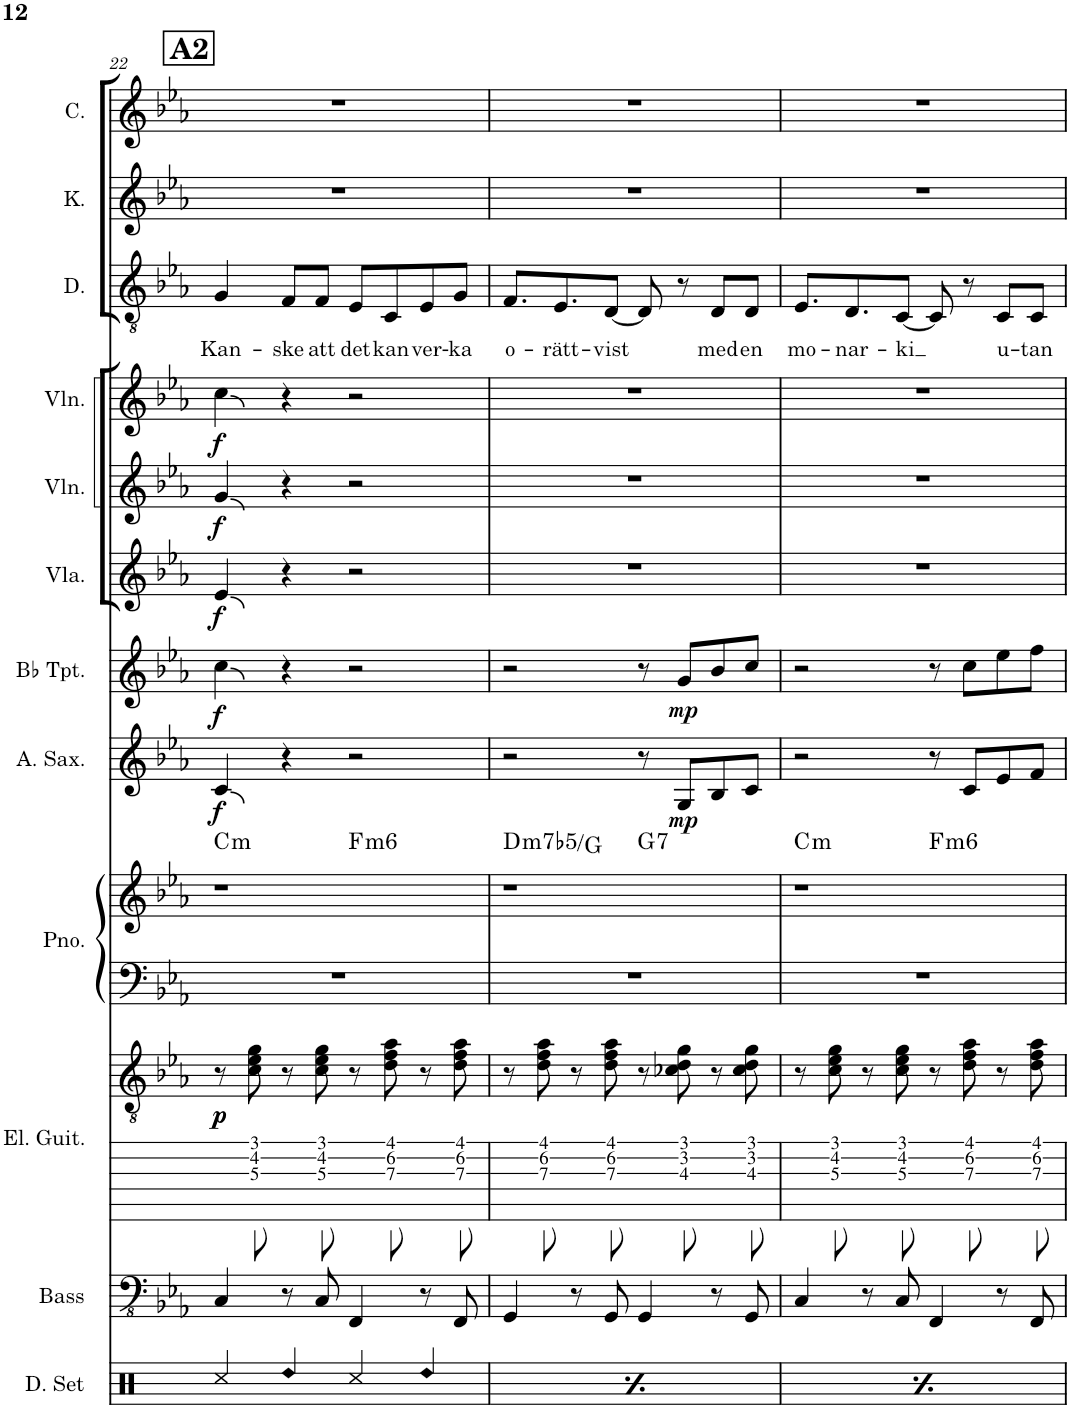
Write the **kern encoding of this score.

**kern	**kern	**kern	**kern	**dynam	**kern	**kern	**harte	**kern	**dynam	**kern	**dynam	**kern	**dynam	**kern	**dynam	**kern	**dynam	**kern	**text	**kern	**kern
*part12	*part11	*part10	*part10	*part10	*part9	*part9	*part9	*part8	*part8	*part7	*part7	*part6	*part6	*part5	*part5	*part4	*part4	*part3	*part3	*part2	*part1
*staff14	*staff13	*staff12	*staff11	*staff11/12	*staff10	*staff9	*	*staff8	*staff8	*staff7	*staff7	*staff6	*staff6	*staff5	*staff5	*staff4	*staff4	*staff3	*staff3	*staff2	*staff1
*I"Drumset	*I"Abborre	*I"Electric Guitar	*	*	*I"Piano	*	*	*I"Alto Saxophone	*	*I"Bb Trumpet	*	*I"Viola	*	*I"Violin	*	*I"Violin	*	*I"Charles	*	*I"Kate	*I"Charlotte
*I'D. Set	*	*I'El. Guit.	*	*	*I'Pno.	*	*	*I'A. Sax.	*	*I'Bb Tpt.	*	*I'Vla.	*	*I'Vln.	*	*I'Vln.	*	*	*	*I'K.	*I'C.
!!LO:PB:g=z
*clefX	*clefFv4	*	*clefGv2	*	*clefF4	*clefG2	*	*clefG2	*	*clefG2	*	*clefG2	*	*clefG2	*	*clefG2	*	*clefGv2	*	*clefG2	*clefG2
*	*	*	*	*	*	*	*	*ITrd5c9	*	*ITrd1c2	*	*	*	*	*	*	*	*	*	*	*
*k[]	*k[b-e-a-]	*k[b-e-a-]	*k[b-e-a-]	*	*k[b-e-a-]	*k[b-e-a-]	*	*k[b-e-a-]	*	*k[b-e-a-]	*	*k[b-e-a-]	*	*k[b-e-a-]	*	*k[b-e-a-]	*	*k[b-e-a-]	*	*k[b-e-a-]	*k[b-e-a-]
*M4/4	*M4/4	*M4/4	*M4/4	*	*M4/4	*M4/4	*	*M4/4	*	*M4/4	*	*M4/4	*	*M4/4	*	*M4/4	*	*M4/4	*	*M4/4	*M4/4
!!LO:REH:place=s1:a:B:cj:fs=14:t=A2
=22	=22	=22	=22	=22	=22	=22	=22	=22	=22	=22	=22	=22	=22	=22	=22	=22	=22	=22	=22	=22	=22
!	!	!	!	!LO:DY:b	!	!	!	!	!	!	!	!	!	!	!	!	!	!	!LO:LY:b	!	!
!	!	!	!	!LO:DY:n=1:b	!	!	!LO:H:kt=m	!	!LO:DY:b	!	!LO:DY:b	!	!LO:DY:b	!	!LO:DY:b	!	!LO:DY:b	!	!	!	!
*	*	*	*	*	*	*^	*	*	*	*	*	*	*	*	*	*	*	*	*	*	*
4Rcc/	4CC/	8r	8r	p p	1r	1r	2ryy	C:min	4c/	f	4cc\	f	4e-/	f	4g/	f	4cc\	f	4G/	Kan-	1r	1r
.	.	8c\ 8e-\ 8g\	8c\ 8e-\ 8g\	.	.	.	.	.	.	.	.	.	.	.	.	.	.	.	.	.	.	.
!LO:N:head=diamond	!	!	!	!	!	!	!	!	!	!	!	!	!	!	!	!	!	!	!	!LO:LY:b	!	!
4Rdd/	8r	8r	8r	.	.	.	.	.	4r	.	4r	.	4r	.	4r	.	4r	.	8F/L	-ske	.	.
!	!	!	!	!	!	!	!	!	!	!	!	!	!	!	!	!	!	!	!	!LO:LY:b	!	!
.	8CC/	8c\ 8e-\ 8g\	8c\ 8e-\ 8g\	.	.	.	.	.	.	.	.	.	.	.	.	.	.	.	8F/J	att	.	.
!	!	!	!	!	!	!	!	!LO:H:kt=m6	!	!	!	!	!	!	!	!	!	!	!	!LO:LY:b	!	!
4Rcc/	4FFF/	8r	8r	.	.	.	2ryy	F:min6	2r	.	2r	.	2r	.	2r	.	2r	.	8E-/L	det	.	.
!	!	!	!	!	!	!	!	!	!	!	!	!	!	!	!	!	!	!	!	!LO:LY:b	!	!
.	.	8d\ 8f\ 8a-\	8d\ 8f\ 8a-\	.	.	.	.	.	.	.	.	.	.	.	.	.	.	.	8C/	kan	.	.
!LO:N:head=diamond	!	!	!	!	!	!	!	!	!	!	!	!	!	!	!	!	!	!	!	!LO:LY:b	!	!
4Rdd/	8r	8r	8r	.	.	.	.	.	.	.	.	.	.	.	.	.	.	.	8E-/	ver-	.	.
!	!	!	!	!	!	!	!	!	!	!	!	!	!	!	!	!	!	!	!	!LO:LY:b	!	!
.	8FFF/	8d\ 8f\ 8a-\	8d\ 8f\ 8a-\	.	.	.	.	.	.	.	.	.	.	.	.	.	.	.	8G/J	-ka	.	.
=23	=23	=23	=23	=23	=23	=23	=23	=23	=23	=23	=23	=23	=23	=23	=23	=23	=23	=23	=23	=23	=23	=23
!	!	!	!	!	!	!	!	!LO:H:kt=m7b5	!	!	!	!	!	!	!	!	!	!	!	!LO:LY:b	!	!
4Rcc/	4GGG/	8r	8r	.	1r	1r	2ryy	D:hdim7/4	2r	.	2r	.	1r	.	1r	.	1r	.	8.F/L	o-	1r	1r
.	.	8d\ 8f\ 8a-\	8d\ 8f\ 8a-\	.	.	.	.	.	.	.	.	.	.	.	.	.	.	.	.	.	.	.
!	!	!	!	!	!	!	!	!	!	!	!	!	!	!	!	!	!	!	!	!LO:LY:b	!	!
.	.	.	.	.	.	.	.	.	.	.	.	.	.	.	.	.	.	.	8.E-/	-rätt-	.	.
!LO:N:head=diamond	!	!	!	!	!	!	!	!	!	!	!	!	!	!	!	!	!	!	!	!	!	!
4Rdd/	8r	8r	8r	.	.	.	.	.	.	.	.	.	.	.	.	.	.	.	.	.	.	.
!	!	!	!	!	!	!	!	!	!	!	!	!	!	!	!	!	!	!	!	!LO:LY:b	!	!
.	8GGG/	8d\ 8f\ 8a-\	8d\ 8f\ 8a-\	.	.	.	.	.	.	.	.	.	.	.	.	.	.	.	[8D/J	-vist	.	.
!	!	!	!	!	!	!	!	!LO:H:kt=7	!	!	!	!	!	!	!	!	!	!	!	!	!	!
4Rcc/	4GGG/	8r	8r	.	.	.	2ryy	G:7	8r	.	8r	.	.	.	.	.	.	.	8D/]	.	.	.
!	!	!	!	!	!	!	!	!	!	!LO:DY:b	!	!LO:DY:b	!	!	!	!	!	!	!	!	!	!
.	.	8c-X\ 8d\ 8g\	8c-X\ 8d\ 8g\	.	.	.	.	.	8G/L	mp	8g/L	mp	.	.	.	.	.	.	8r	.	.	.
!LO:N:head=diamond	!	!	!	!	!	!	!	!	!	!	!	!	!	!	!	!	!	!	!	!LO:LY:b	!	!
4Rdd/	8r	8r	8r	.	.	.	.	.	8B-/	.	8b-/	.	.	.	.	.	.	.	8D/L	med	.	.
!	!	!	!	!	!	!	!	!	!	!	!	!	!	!	!	!	!	!	!	!LO:LY:b	!	!
.	8GGG/	8c-\ 8d\ 8g\	8c-\ 8d\ 8g\	.	.	.	.	.	8c/J	.	8cc/J	.	.	.	.	.	.	.	8D/J	en	.	.
=24	=24	=24	=24	=24	=24	=24	=24	=24	=24	=24	=24	=24	=24	=24	=24	=24	=24	=24	=24	=24	=24	=24
!	!	!	!	!	!	!	!	!LO:H:kt=m	!	!	!	!	!	!	!	!	!	!	!	!LO:LY:b	!	!
4Rcc/	4CC/	8r	8r	.	1r	1r	2ryy	C:min	2r	.	2r	.	1r	.	1r	.	1r	.	8.E-/L	mo-	1r	1r
.	.	8c\ 8e-\ 8g\	8c\ 8e-\ 8g\	.	.	.	.	.	.	.	.	.	.	.	.	.	.	.	.	.	.	.
!	!	!	!	!	!	!	!	!	!	!	!	!	!	!	!	!	!	!	!	!LO:LY:b	!	!
.	.	.	.	.	.	.	.	.	.	.	.	.	.	.	.	.	.	.	8.D/	-nar-	.	.
!LO:N:head=diamond	!	!	!	!	!	!	!	!	!	!	!	!	!	!	!	!	!	!	!	!	!	!
4Rdd/	8r	8r	8r	.	.	.	.	.	.	.	.	.	.	.	.	.	.	.	.	.	.	.
!	!	!	!	!	!	!	!	!	!	!	!	!	!	!	!	!	!	!	!	!LO:LY:b	!	!
.	8CC/	8c\ 8e-\ 8g\	8c\ 8e-\ 8g\	.	.	.	.	.	.	.	.	.	.	.	.	.	.	.	[8C/J	-ki	.	.
!	!	!	!	!	!	!	!	!LO:H:kt=m6	!	!	!	!	!	!	!	!	!	!	!	!	!	!
4Rcc/	4FFF/	8r	8r	.	.	.	2ryy	F:min6	8r	.	8r	.	.	.	.	.	.	.	8C/]	.	.	.
.	.	8d\ 8f\ 8a-\	8d\ 8f\ 8a-\	.	.	.	.	.	8c/L	.	8cc\L	.	.	.	.	.	.	.	8r	.	.	.
!LO:N:head=diamond	!	!	!	!	!	!	!	!	!	!	!	!	!	!	!	!	!	!	!	!LO:LY:b	!	!
4Rdd/	8r	8r	8r	.	.	.	.	.	8e-/	.	8ee-\	.	.	.	.	.	.	.	8C/L	u-	.	.
!	!	!	!	!	!	!	!	!	!	!	!	!	!	!	!	!	!	!	!	!LO:LY:b	!	!
.	8FFF/	8d\ 8f\ 8a-\	8d\ 8f\ 8a-\	.	.	.	.	.	8f/J	.	8ff\J	.	.	.	.	.	.	.	8C/J	-tan	.	.
*	*	*	*	*	*	*v	*v	*	*	*	*	*	*	*	*	*	*	*	*	*	*	*
=	=	=	=	=	=	=	=	=	=	=	=	=	=	=	=	=	=	=	=	=	=
*-	*-	*-	*-	*-	*-	*-	*-	*-	*-	*-	*-	*-	*-	*-	*-	*-	*-	*-	*-	*-	*-
